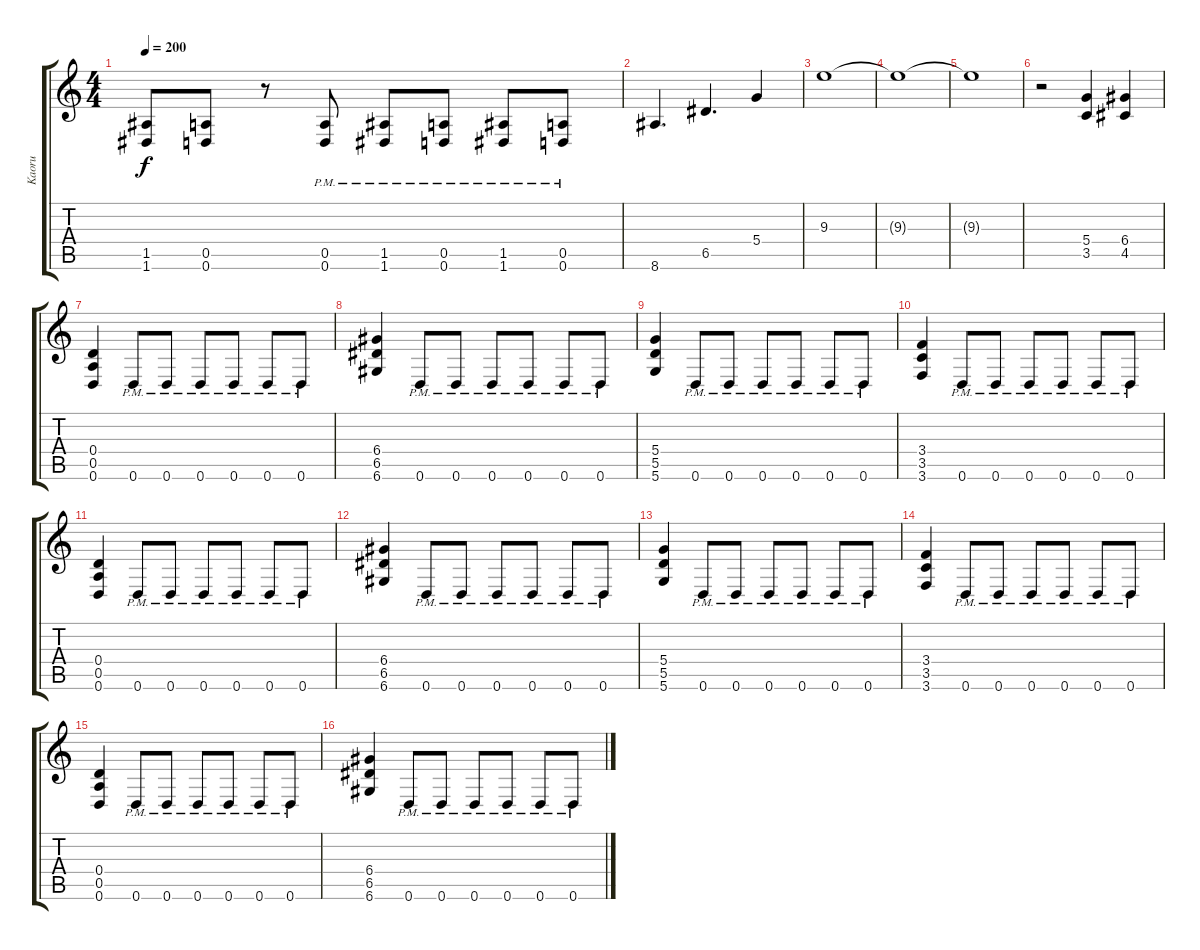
\track ("Kaoru" "Kaoru") {instrument overdrivenguitar}
\staff {score tabs}
\tuning (E4 B3 G3 D3 A2 D2) {hide}
\ts (4 4)
\tempo 200
\clef g2
\ks c
(1.5 1.6).8{dy f} (0.5 0.6).8 r.8 (0.5{pm} 0.6{pm}).8 (1.5{pm} 1.6{pm}).8 (0.5{pm} 0.6{pm}).8 (1.5{pm} 1.6{pm}).8 (0.5{pm} 0.6{pm}).8 |
8.6.4{d instrument electricguitarclean} 6.5.4{d} 5.4.4 |
9.3.1 |
9.3{t}.1 |
9.3{t}.1 |
r.2{instrument overdrivenguitar} (5.4 3.5).4 (6.4 4.5).4 |
(0.4 0.5 0.6).4 0.6{pm}.8 0.6{pm}.8 0.6{pm}.8 0.6{pm}.8 0.6{pm}.8 0.6{pm}.8 |
(6.4 6.5 6.6).4 0.6{pm}.8 0.6{pm}.8 0.6{pm}.8 0.6{pm}.8 0.6{pm}.8 0.6{pm}.8 |
(5.4 5.5 5.6).4 0.6{pm}.8 0.6{pm}.8 0.6{pm}.8 0.6{pm}.8 0.6{pm}.8 0.6{pm}.8 |
(3.4 3.5 3.6).4 0.6{pm}.8 0.6{pm}.8 0.6{pm}.8 0.6{pm}.8 0.6{pm}.8 0.6{pm}.8 |
(0.4 0.5 0.6).4 0.6{pm}.8 0.6{pm}.8 0.6{pm}.8 0.6{pm}.8 0.6{pm}.8 0.6{pm}.8 |
(6.4 6.5 6.6).4 0.6{pm}.8 0.6{pm}.8 0.6{pm}.8 0.6{pm}.8 0.6{pm}.8 0.6{pm}.8 |
(5.4 5.5 5.6).4 0.6{pm}.8 0.6{pm}.8 0.6{pm}.8 0.6{pm}.8 0.6{pm}.8 0.6{pm}.8 |
(3.4 3.5 3.6).4 0.6{pm}.8 0.6{pm}.8 0.6{pm}.8 0.6{pm}.8 0.6{pm}.8 0.6{pm}.8 |
(0.4 0.5 0.6).4 0.6{pm}.8 0.6{pm}.8 0.6{pm}.8 0.6{pm}.8 0.6{pm}.8 0.6{pm}.8 |
(6.4 6.5 6.6).4 0.6{pm}.8 0.6{pm}.8 0.6{pm}.8 0.6{pm}.8 0.6{pm}.8 0.6{pm}.8
